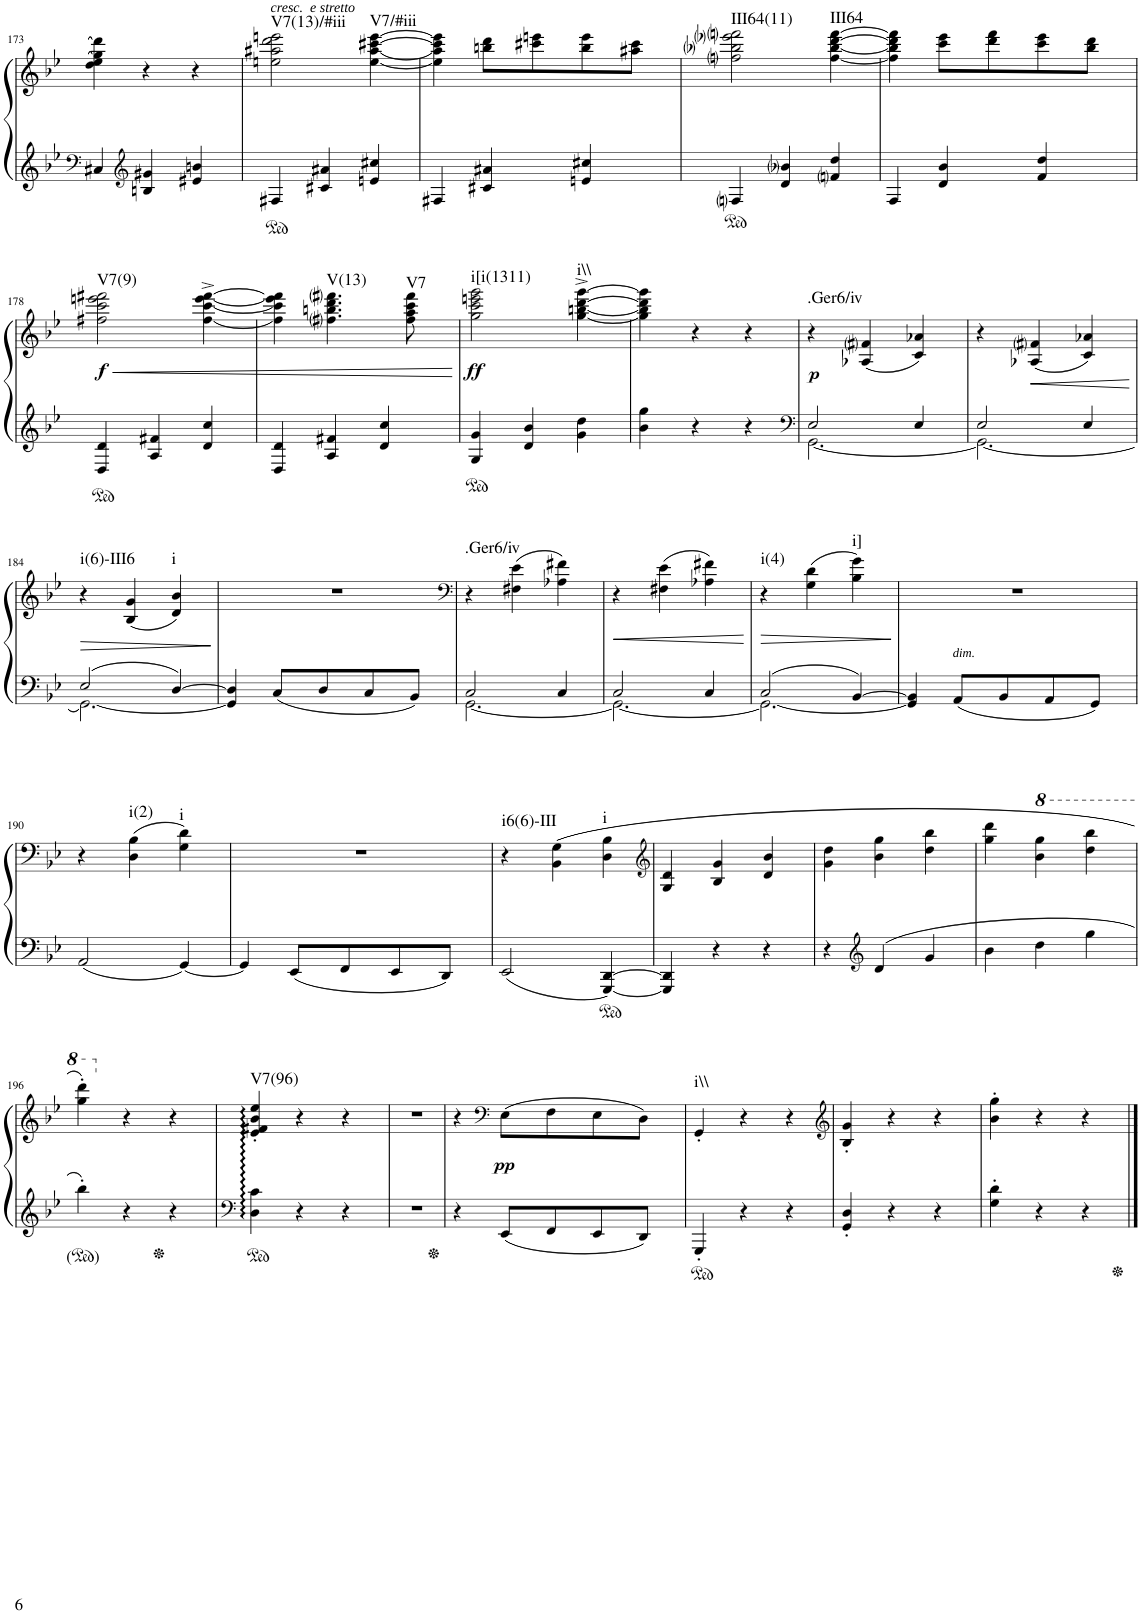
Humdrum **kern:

**kern	**kern	**dynam	**harte
*part1	*part1	*part1	*part1
*staff2	*staff1	*staff1/2	*
*I"Midi_1	*	*	*
!!LO:PB:g=z
*clefF4	*clefG2	*	*
*k[b-e-]	*k[b-e-]	*	*
*B-:	*B-:	*	*
*M3/4	*M3/4	*	*
=173	=173	=173	=173
4C#X/	4dd\] 4ee#\] 4gg#\] 4ddd\]	.	.
*clefG2	*	*	*
4Bn/ 4g#X/	4r	.	.
4e#X/ 4bn/	4r	.	.
=174	=174	=174	=174
!	!LO:TX:a:i:t=cresc.  e stretto	!	!LO:H:kt=V7(13)/#iii
4F#X/	2een\ 2aa#X\ 2ddd\ 2eeen\	.	N
4c#X/ 4a#X/	.	.	.
!	!	!	!LO:H:kt=V7/#iii
4en/ 4cc#X/	[4ee\ [4aa#\ [4ccc#X\ [4eee\	.	N
=175	=175	=175	=175
4F#X/	4ee\] 4aa#\] 4ccc#\] 4eee\]	.	.
4c#X/ 4a#X/	8bbn\ 8ddd\L	.	.
.	8ccc#X\ 8eeen\	.	.
4en/ 4cc#X/	8bb\ 8eee\	.	.
.	8aa#X\ 8ccc#\J	.	.
=176	=176	=176	=176
!	!	!	!LO:H:kt=III64(11)
4Fni/	2ffni\ 2bb-i\ 2eee-i\ 2fffni\	.	N
4d/ 4b-i/	.	.	.
!	!	!	!LO:H:kt=III64
4fni/ 4dd/	[4ff\ [4bb-\ [4ddd\ [4fff\	.	N
=177	=177	=177	=177
4F/	4ff\] 4bb-\] 4ddd\] 4fff\]	.	.
4d/ 4b-/	8ccc\ 8eee-\L	.	.
.	8ddd\ 8fff\	.	.
4f/ 4dd/	8ccc\ 8eee-\	.	.
.	8bb-\ 8ddd\J	.	.
!!LO:LB:g=z
=178	=178	=178	=178
!	!	!LO:HP:b	!
!	!	!LO:DY:n=1:b	!LO:H:kt=V7(9)
4D/ 4d/	2ff#X\ 2ccc\ 2eeen\ 2fff#X\	< f	N
4A/ 4f#X/	.	.	.
4d/ 4cc/	[4ff#\^ [4ccc\^ [4eee\^ [4fff#\^	.	.
=179	=179	=179	=179
4D/ 4d/	4ff#\] 4ccc\] 4eee\] 4fff#\]	.	.
!	!	!	!LO:H:kt=V(13)
4A/ 4f#X/	4.ff#i\ 4.bbn\ 4.ddd\ 4.fff#i\	.	N
4d/ 4cc/	.	.	.
!	!	!	!LO:H:kt=V7
.	8ff#\ 8aa\ 8ccc\ 8fff#\	.	N
.	.	[	.
=180	=180	=180	=180
!	!	!LO:DY:b	!LO:H:kt=i[i(1311)
4G/ 4g/	2gg\ 2ccc\ 2eeen\ 2ggg\	ff	N
4d/ 4b-/	.	.	.
!	!	!	!LO:H:kt=i\\
4g\ 4dd\	[4gg\^ [4bbn\^ [4ddd\^ [4ggg\^	.	N
=181	=181	=181	=181
4b-\ 4gg\	4gg\] 4bb\] 4ddd\] 4ggg\]	.	.
4r	4r	.	.
4r	4r	.	.
=182	=182	=182	=182
*clefF4	*	*	*
*^	*	*	*
!	!	!	!LO:DY:b	!LO:H:kt=.Ger6/iv
2E-/	[2.GG\	4r	p	N
.	.	(4A-X/ 4f#i/	.	.
4E-/	.	4c/ 4a-X/)	.	.
=183	=183	=183	=183	=183
2E-/	2.GG\_	4r	.	.
!	!	!	!LO:HP:b	!
.	.	(4A-X/ 4f#i/	<	.
4E-/	.	4c/ 4a-X/)	.	.
*v	*v	*	*	*
.	.	[	.
!!LO:LB:g=z
=184	=184	=184	=184
*k[b-e-]	*k[b-e-]	*	*
*B-:	*B-:	*	*
*^	*	*	*
!	!	!	!LO:HP:b	!LO:H:kt=i(6)-III6
2E-/	2.GG\_	4r	>	N
.	.	(4B-/ 4g/	.	.
!	!	!	!	!LO:H:kt=i
[4D/	.	4d/ 4b-/)	.	N
*v	*v	*	*	*
.	.	]	.
=185	=185	=185	=185
4GG/] 4D/]	2.r	.	.
8C/L	.	.	.
8D/	.	.	.
8C/	.	.	.
8BB-/J	.	.	.
=186	=186	=186	=186
*	*clefF4	*	*
*^	*	*	*
!	!	!	!	!LO:H:kt=.Ger6/iv
2C/	[2.GG\	4r	.	N
.	.	(4F#X\ 4e-\	.	.
4C/	.	4A-X\ 4f#X\)	.	.
=187	=187	=187	=187	=187
!	!	!	!LO:HP:b	!
2C/	2.GG\_	4r	<	.
.	.	(4F#X\ 4e-\	.	.
4C/	.	4A-X\ 4f#X\)	.	.
*v	*v	*	*	*
.	.	[	.
=188	=188	=188	=188
*^	*	*	*
!	!	!	!LO:HP:b	!LO:H:kt=i(4)
2C/	2.GG\_	4r	>	N
.	.	(4G\ 4d\	.	.
!	!	!	!	!LO:H:kt=i]
[4BB-/	.	4B-\ 4g\)	.	N
*v	*v	*	*	*
.	.	]	.
=189	=189	=189	=189
4GG/] 4BB-/]	2.r	.	.
!LO:TX:a:i:t=dim.	!	!	!
8AA/L	.	.	.
8BB-/	.	.	.
8AA/	.	.	.
8GG/J	.	.	.
!!LO:LB:g=z
=190	=190	=190	=190
2AA/	4r	.	.
!	!	!	!LO:H:kt=i(2)
.	(4D\ 4B-\	.	N
!	!	!	!LO:H:kt=i
[4GG/	4G\ 4d\)	.	N
=191	=191	=191	=191
4GG/]	2.r	.	.
8EE-/L	.	.	.
8FF/	.	.	.
8EE-/	.	.	.
8DD/J	.	.	.
=192	=192	=192	=192
!	!	!	!LO:H:kt=i6(6)-III
2EE-/	4r	.	N
.	(4BB-\ 4G\	.	.
!	!	!	!LO:H:kt=i
[4GGG/ [4DD/	4D\ 4B-\	.	N
=193	=193	=193	=193
*	*clefG2	*	*
4GGG/] 4DD/]	4G/ 4d/	.	.
4r	4B-/ 4g/	.	.
4r	4d/ 4b-/	.	.
=194	=194	=194	=194
4r	4g\ 4dd\	.	.
*clefG2	*	*	*
4d/	4b-\ 4gg\	.	.
4g/	4dd\ 4bb-\	.	.
=195	=195	=195	=195
4b-\	4gg\ 4ddd\	.	.
*	*8va	*	*
4dd\	4bb-\ 4ggg\	.	.
4gg\	4ddd\ 4bbb-\	.	.
!!LO:LB:g=z
=196	=196	=196	=196
4bb-'\	4ggg\' 4dddd\')	.	.
*	*X8va	*	*
4r	4r	.	.
4r	4r	.	.
=197	=197	=197	=197
*clefF4	*	*	*
!	!	!	!LO:H:kt=V7(96)
4D\ 4c\	4e-/' 4f#X/' 4b-/' 4ee-/'	.	N
4r	4r	.	.
4r	4r	.	.
=198	=198	=198	=198
2.r	2.r	.	.
=199	=199	=199	=199
4r	4r	.	.
*	*clefF4	*	*
!	!	!LO:DY:b	!
8EE-/L	(8E-\L	pp	.
8FF/	8F\	.	.
8EE-/	8E-\	.	.
8DD/J	8D\J)	.	.
=200	=200	=200	=200
!	!	!	!LO:H:kt=i\\
4GGG'/	4GG'/	.	N
4r	4r	.	.
4r	4r	.	.
=201	=201	=201	=201
*	*clefG2	*	*
4GG/' 4D/'	4B-/' 4g/'	.	.
4r	4r	.	.
4r	4r	.	.
=202	=202	=202	=202
4G\' 4d\'	4b-\' 4gg\'	.	.
4r	4r	.	.
4r	4r	.	.
==	==	==	==
*-	*-	*-	*-
